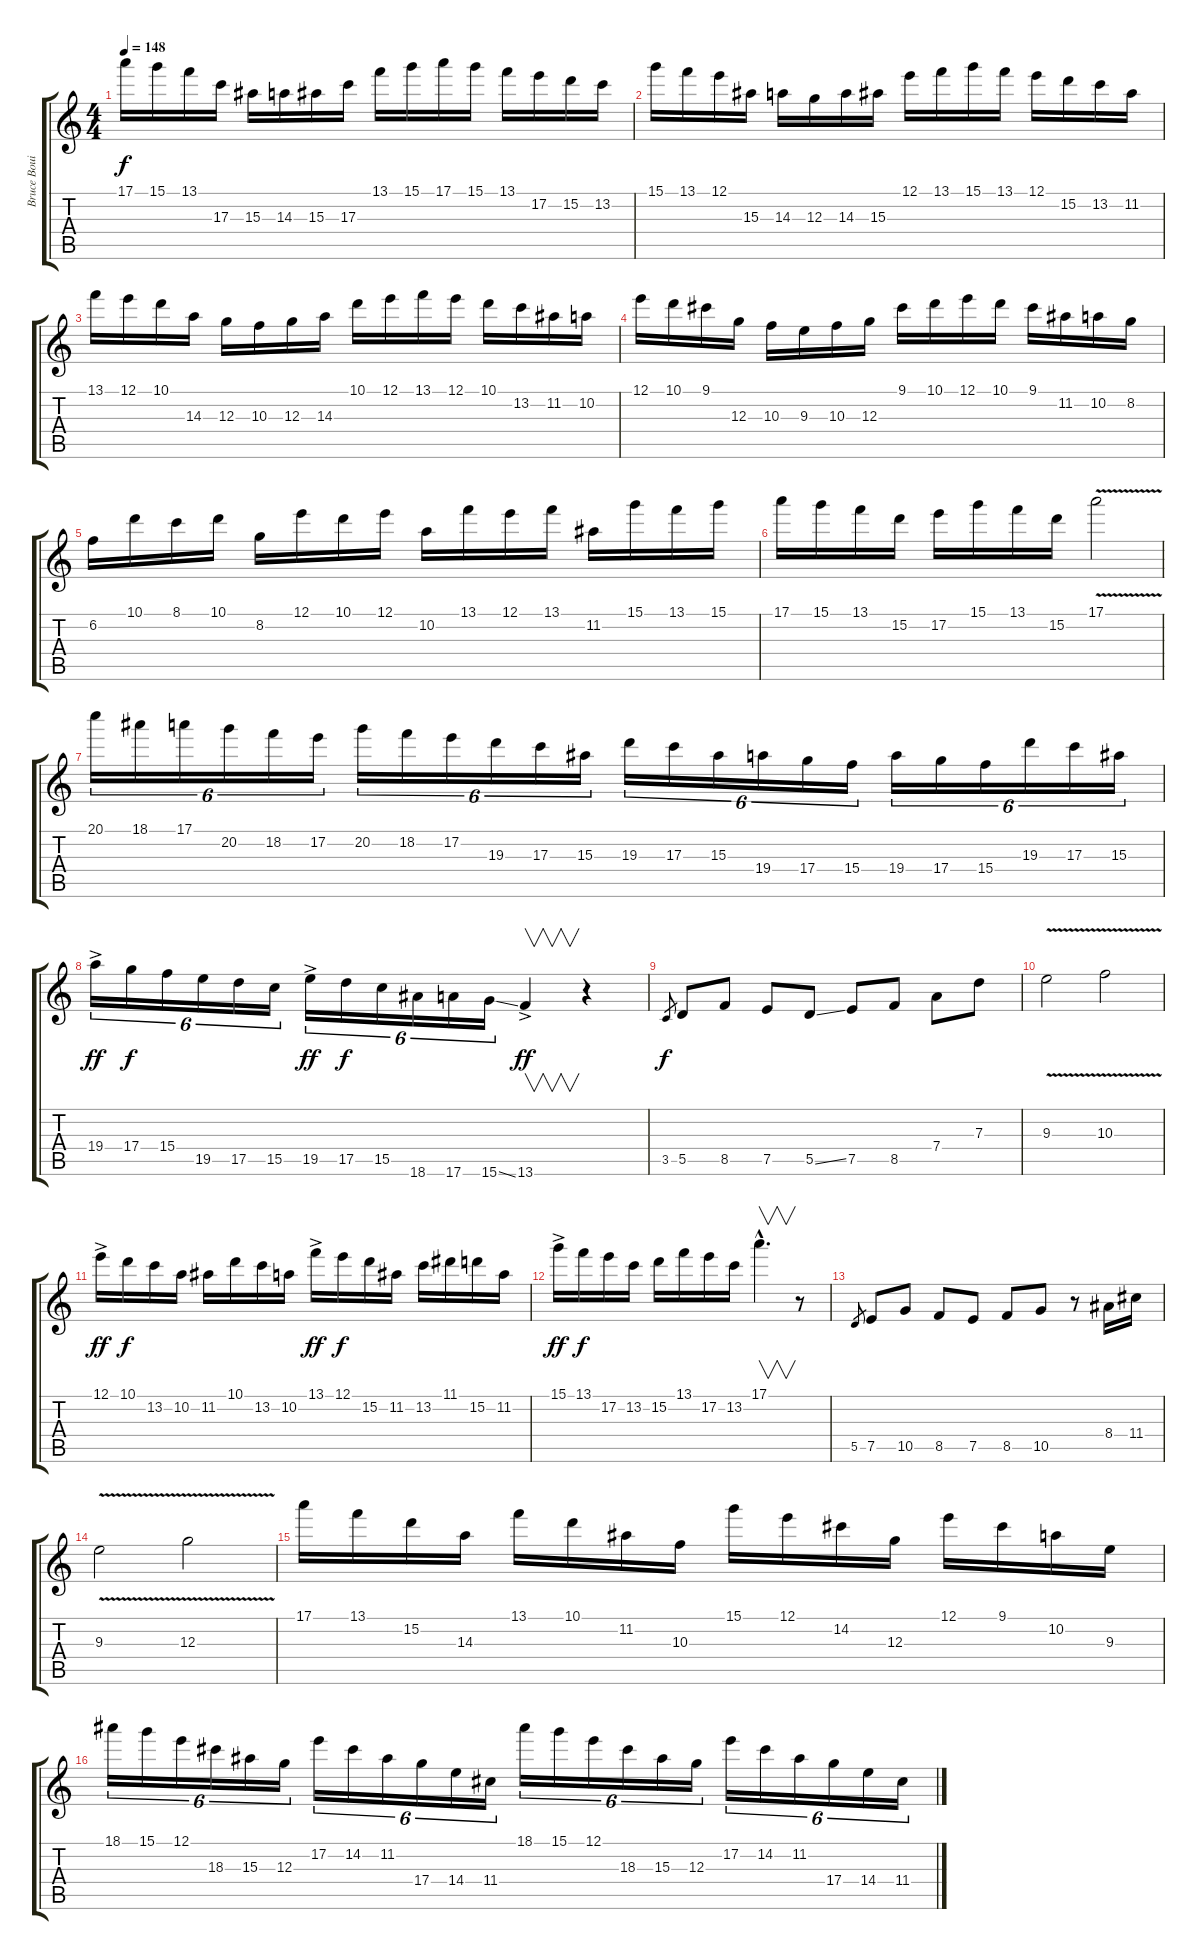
\track ("Bruce Bouillet" "Bruce Boui") {instrument distortionguitar}
\staff {score tabs}
\tuning (E4 B3 G3 D3 A2 E2) {hide}
\ts (4 4)
\tempo 148
\clef g2
\ks c
17.1.16{dy f instrument distortionguitar} 15.1.16 13.1.16 17.3.16 15.3.16 14.3.16 15.3.16 17.3.16 13.1.16 15.1.16 17.1.16 15.1.16 13.1.16 17.2.16 15.2.16 13.2.16 |
15.1.16 13.1.16 12.1.16 15.3.16 14.3.16 12.3.16 14.3.16 15.3.16 12.1.16 13.1.16 15.1.16 13.1.16 12.1.16 15.2.16 13.2.16 11.2.16 |
13.1.16 12.1.16 10.1.16 14.3.16 12.3.16 10.3.16 12.3.16 14.3.16 10.1.16 12.1.16 13.1.16 12.1.16 10.1.16 13.2.16 11.2.16 10.2.16 |
12.1.16 10.1.16 9.1.16 12.3.16 10.3.16 9.3.16 10.3.16 12.3.16 9.1.16 10.1.16 12.1.16 10.1.16 9.1.16 11.2.16 10.2.16 8.2.16 |
6.2.16 10.1.16 8.1.16 10.1.16 8.2.16 12.1.16 10.1.16 12.1.16 10.2.16 13.1.16 12.1.16 13.1.16 11.2.16 15.1.16 13.1.16 15.1.16 |
17.1.16 15.1.16 13.1.16 15.2.16 17.2.16 15.1.16 13.1.16 15.2.16 17.1{v}.2 |
20.1.16{tu (6 4)} 18.1.16{tu (6 4)} 17.1.16{tu (6 4)} 20.2.16{tu (6 4)} 18.2.16{tu (6 4)} 17.2.16{tu (6 4)} 20.2.16{tu (6 4)} 18.2.16{tu (6 4)} 17.2.16{tu (6 4)} 19.3.16{tu (6 4)} 17.3.16{tu (6 4)} 15.3.16{tu (6 4)} 19.3.16{tu (6 4)} 17.3.16{tu (6 4)} 15.3.16{tu (6 4)} 19.4.16{tu (6 4)} 17.4.16{tu (6 4)} 15.4.16{tu (6 4)} 19.4.16{tu (6 4)} 17.4.16{tu (6 4)} 15.4.16{tu (6 4)} 19.3.16{tu (6 4)} 17.3.16{tu (6 4)} 15.3.16{tu (6 4)} |
19.4{ac}.16{tu (6 4) dy ff} 17.4.16{tu (6 4) dy f} 15.4.16{tu (6 4)} 19.5.16{tu (6 4)} 17.5.16{tu (6 4)} 15.5.16{tu (6 4)} 19.5{ac}.16{tu (6 4) dy ff} 17.5.16{tu (6 4) dy f} 15.5.16{tu (6 4)} 18.6.16{tu (6 4)} 17.6.16{tu (6 4)} 15.6{ss}.16{tu (6 4)} 13.6{ac}.4{v dy ff} r.4 |
3.5.8{gr dy f} 5.5.8 8.5.8 7.5.8 5.5{ss}.8 7.5.8 8.5.8 7.4.8 7.3.8 |
9.3{v}.2 10.3{v}.2 |
12.1{ac}.16{dy ff} 10.1.16{dy f} 13.2.16 10.2.16 11.2.16 10.1.16 13.2.16 10.2.16 13.1{ac}.16{dy ff} 12.1.16{dy f} 15.2.16 11.2.16 13.2.16 11.1.16 15.2.16 11.2.16 |
15.1{ac}.16{dy ff} 13.1.16{dy f} 17.2.16 13.2.16 15.2.16 13.1.16 17.2.16 13.2.16 17.1{hac}.4{v d} r.8 |
5.5.8{gr} 7.5.8 10.5.8 8.5.8 7.5.8 8.5.8 10.5.8 r.8 8.4.16 11.4.16 |
9.3{v}.2 12.3{v}.2 |
17.1.16 13.1.16 15.2.16 14.3.16 13.1.16 10.1.16 11.2.16 10.3.16 15.1.16 12.1.16 14.2.16 12.3.16 12.1.16 9.1.16 10.2.16 9.3.16 |
18.1.16{tu (6 4)} 15.1.16{tu (6 4)} 12.1.16{tu (6 4)} 18.3.16{tu (6 4)} 15.3.16{tu (6 4)} 12.3.16{tu (6 4)} 17.2.16{tu (6 4)} 14.2.16{tu (6 4)} 11.2.16{tu (6 4)} 17.4.16{tu (6 4)} 14.4.16{tu (6 4)} 11.4.16{tu (6 4)} 18.1.16{tu (6 4)} 15.1.16{tu (6 4)} 12.1.16{tu (6 4)} 18.3.16{tu (6 4)} 15.3.16{tu (6 4)} 12.3.16{tu (6 4)} 17.2.16{tu (6 4)} 14.2.16{tu (6 4)} 11.2.16{tu (6 4)} 17.4.16{tu (6 4)} 14.4.16{tu (6 4)} 11.4.16{tu (6 4)}
